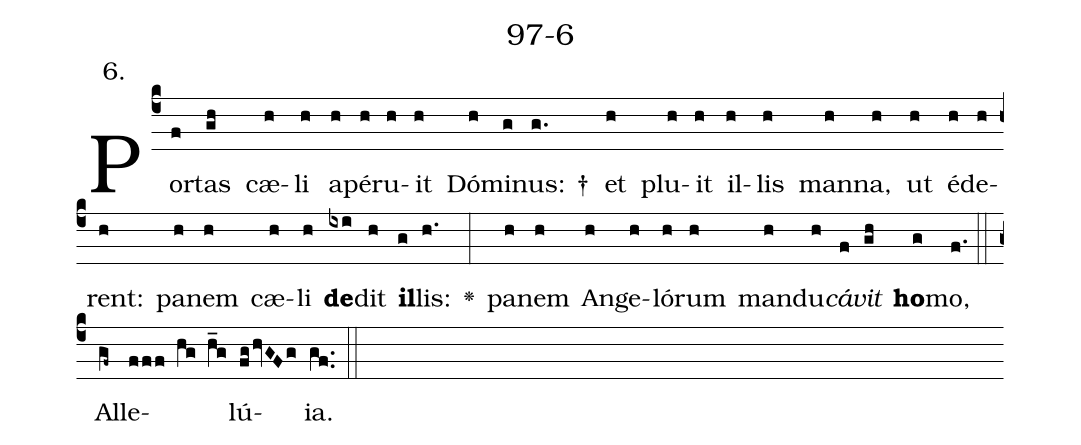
name: 97-6;
annotation: 6.;
%%
(c4) Por(f)tas(gh) cæ(h)li(h) a(h)pé(h)ru(h)it(h) Dó(h)mi(g)nus: †(g.) et(h) plu(h)it(h) il(h)lis(h) man(h)na,(h) ut(h) é(h)de(h)rent:(h) pa(h)nem(h) cæ(h)li(h) <b>de</b>(ixi)dit(h) <b>il</b>(g)lis:(h.) <v>\greheightstar</v>(:) pa(h)nem(h) An(h)ge(h)ló(h)rum(h) man(h)du(h)<i>cá</i>(f)<i>vit</i>(gh) <b>ho</b>(g)mo,(f.) (::)
%Al(fg~)le(ixgiHG)lú(hg/gfg)ia.(gf..)
Al(gf~)le(fff hg h_g)lú(fg/hvGFg)ia.(gf..)
(::)
%E(h) u(h) o(f) u(gh) a(g) e.(f.) (::)
